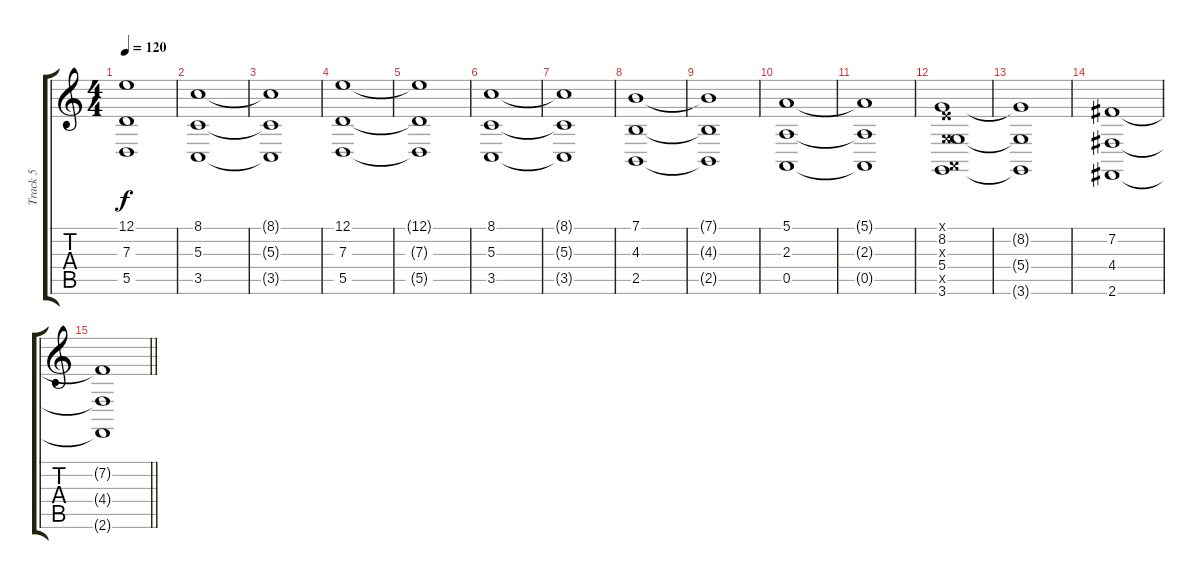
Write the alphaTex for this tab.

\track ("Track 5" "Track 5") {instrument stringensemble1}
\staff {score tabs}
\tuning (E4 B3 G3 D3 A2 E2) {hide}
\ts (4 4)
\tempo 120
\clef g2
\ks c
(12.1{t} 7.3{t} 5.5{t}).1{dy f} |
(8.1 5.3 3.5).1 |
(8.1{t} 5.3{t} 3.5{t}).1 |
(12.1 7.3 5.5).1 |
(12.1{t} 7.3{t} 5.5{t}).1 |
(8.1 5.3 3.5).1 |
(8.1{t} 5.3{t} 3.5{t}).1 |
(7.1 4.3 2.5).1 |
(7.1{t} 4.3{t} 2.5{t}).1 |
(5.1 2.3 0.5).1 |
(5.1{t} 2.3{t} 0.5{t}).1 |
(0.1{x} 8.2 0.3{x} 5.4 0.5{x} 3.6).1 |
(8.2{t} 5.4{t} 3.6{t}).1 |
(7.2 4.4 2.6).1 |
\barLineRight lightlight
(7.2{t} 4.4{t} 2.6{t}).1
